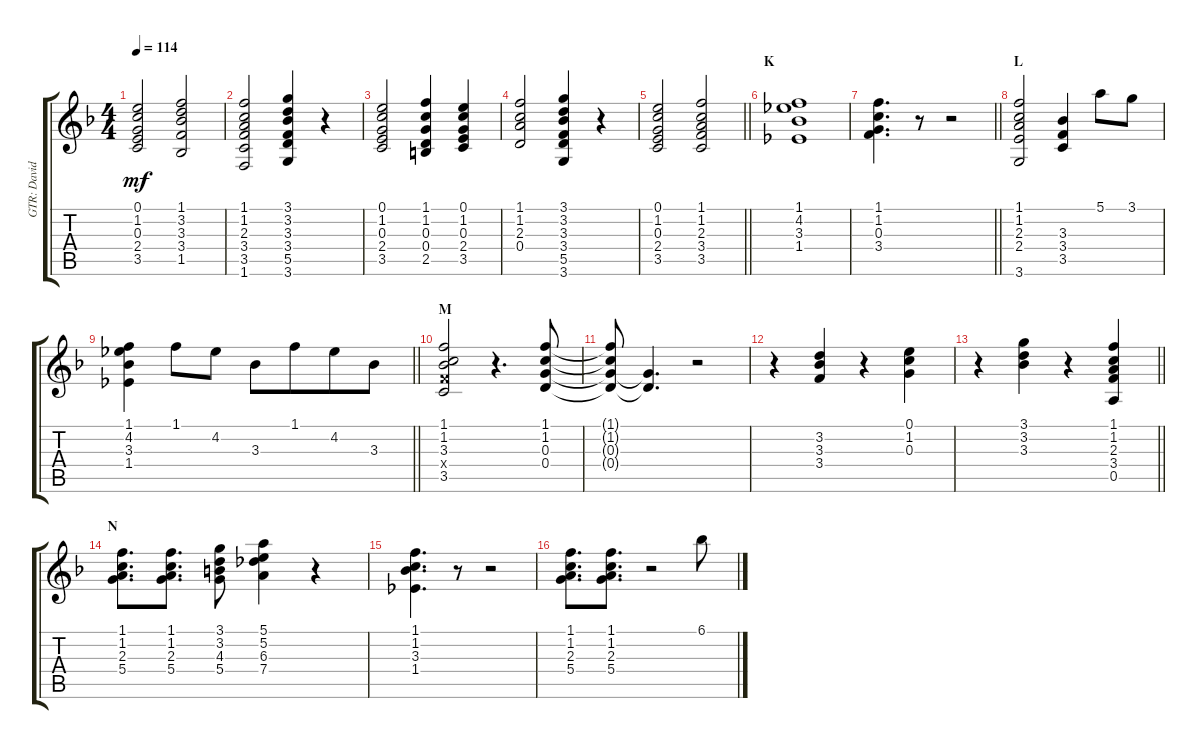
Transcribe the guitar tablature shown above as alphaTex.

\track ("GTR: David Williams" "GTR: David") {instrument electricguitarclean}
\staff {score tabs}
\tuning (E4 B3 G3 D3 A2 E2) {hide}
\ts (4 4)
\tempo 114
\clef g2
\ks f
(0.1 1.2 0.3 2.4 3.5).2{dy mf} (1.1 3.2 3.3 3.4 1.5).2 |
(1.1 1.2 2.3 3.4 3.5 1.6).2 (3.1 3.2 3.3 3.4 5.5 3.6).4 r.4 |
(0.1 1.2 0.3 2.4 3.5).2 (1.1 1.2 0.3 0.4 2.5).4 (0.1 1.2 0.3 2.4 3.5).4 |
(1.1 1.2 2.3 0.4).2 (3.1 3.2 3.3 3.4 5.5 3.6).4 r.4 |
\barLineRight lightlight
(0.1 1.2 0.3 2.4 3.5).2 (1.1 1.2 2.3 3.4 3.5).2 |
\section ("" "K")
(1.1 4.2 3.3 1.4).1 |
\barLineRight lightlight
(1.1 1.2 0.3 3.4).4{d} r.8 r.2 |
\section ("" "L")
(1.1 1.2 2.3 2.4 3.6).2 (3.3 3.4 3.5).4 5.1.8 3.1.8 |
\barLineRight lightlight
(1.1 4.2 3.3 1.4).4 1.1.8 4.2.8 3.3.8 1.1.8{beam merge} 4.2.8 3.3.8 |
\section ("" "M")
(1.1 1.2 3.3 3.4{x} 3.5).2 r.4{d} (1.1 1.2 0.3 0.4).8 |
(1.1{t} 1.2{t} 0.3{t} 0.4{t}).8 (0.3{t} 0.4{t}).4{d} r.2 |
r.4 (3.2 3.3 3.4).4 r.4 (0.1 1.2 0.3).4 |
\barLineRight lightlight
r.4 (3.1 3.2 3.3).4 r.4 (1.1 1.2 2.3 3.4 0.5).4 |
\section ("" "N")
(1.1 1.2 2.3 5.4).8{d} (1.1 1.2 2.3 5.4).8{d} (3.1 3.2 4.3 5.4).8 (5.1 5.2 6.3 7.4).4 r.4 |
(1.1 1.2 3.3 1.4).4{d} r.8 r.2 |
(1.1 1.2 2.3 5.4).8{d} (1.1 1.2 2.3 5.4).8{d} r.2 6.1{sl}.8
